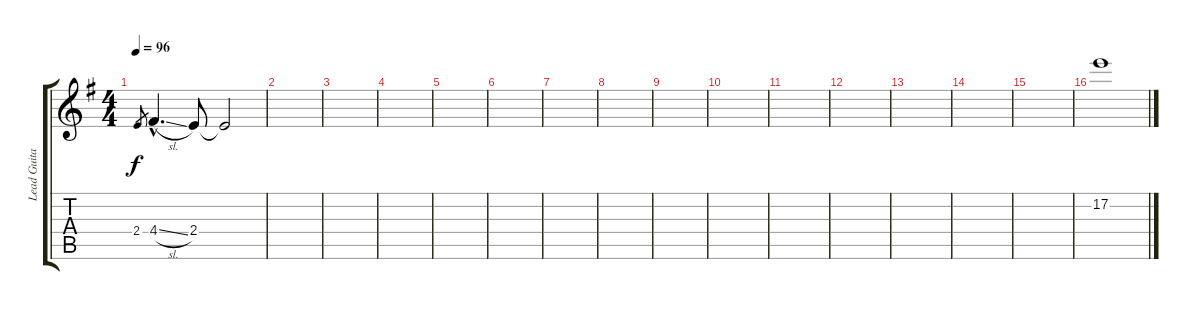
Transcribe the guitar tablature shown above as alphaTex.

\track ("Lead Guitar" "Lead Guita") {instrument distortionguitar}
\staff {score tabs}
\tuning (E4 B3 G3 D3 A2 E2) {hide}
\ts (4 4)
\tempo 96
\clef g2
\ks eminor
2.4.8{gr dy f} 4.4{sl hac}.4{d} 2.4.8 2.4{t}.2 |
|
|
|
|
|
|
|
|
|
|
|
|
|
|
17.2.1
